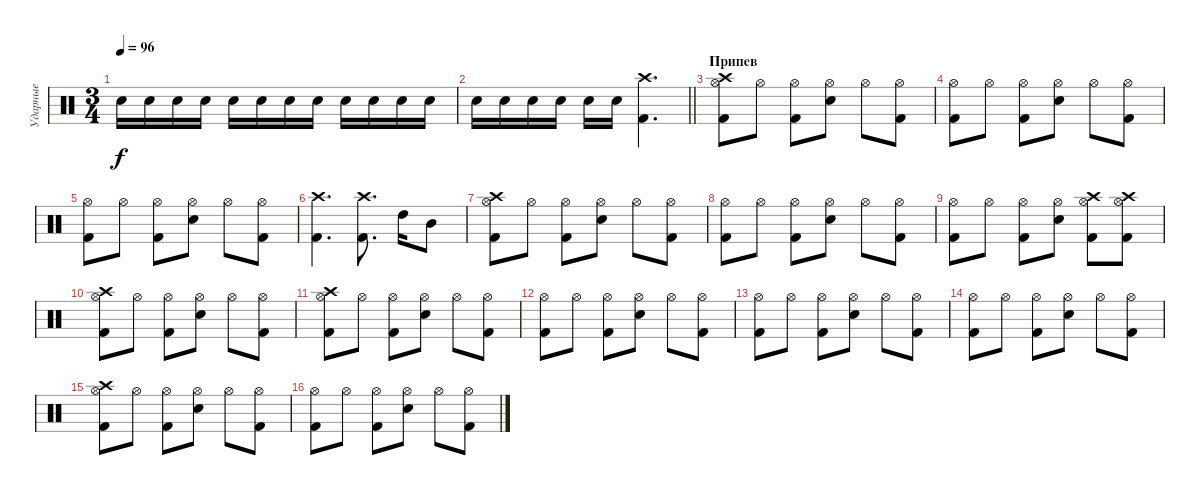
\track ("Ударные" "Ударные") {instrument percussion}
\staff {score}
\articulation defaults
\ts (3 4)
\tempo 96
\clef neutral
\ks c "Snare (hit) 2".16{dy f} "Snare (hit) 2".16 "Snare (hit) 2".16 "Snare (hit) 2".16 "Snare (hit) 2".16 "Snare (hit) 2".16 "Snare (hit) 2".16 "Snare (hit) 2".16 "Snare (hit) 2".16 "Snare (hit) 2".16 "Snare (hit) 2".16 "Snare (hit) 2".16
|
\barLineRight lightlight "Snare (hit) 2".16 "Snare (hit) 2".16 "Snare (hit) 2".16 "Snare (hit) 2".16 "Snare (hit) 2".16 "Snare (hit) 2".16
("Kick (hit) 2" "Crash high (hit)").4{d} |
\section ("" "Припев")
("Kick (hit) 2" "Hi-Hat (open)" "Crash high (hit)").8 "Hi-Hat (open)".8 ("Kick (hit) 2" "Hi-Hat (open)").8 ("Hi-Hat (open)" "Snare (hit) 2").8 "Hi-Hat (open)".8 ("Kick (hit) 2" "Hi-Hat (open)").8 |
("Kick (hit) 2" "Hi-Hat (open)").8 "Hi-Hat (open)".8 ("Kick (hit) 2" "Hi-Hat (open)").8 ("Hi-Hat (open)" "Snare (hit) 2").8 "Hi-Hat (open)".8 ("Kick (hit) 2" "Hi-Hat (open)").8 |
("Kick (hit) 2" "Hi-Hat (open)").8 "Hi-Hat (open)".8 ("Kick (hit) 2" "Hi-Hat (open)").8 ("Hi-Hat (open)" "Snare (hit) 2").8 "Hi-Hat (open)".8 ("Kick (hit) 2" "Hi-Hat (open)").8 |
("Kick (hit) 2" "Crash high (hit)").4{d} ("Kick (hit) 2" "Crash high (hit)").8{d} "High Tom (hit)".16 "Mid Tom (hit)".8 |
("Kick (hit) 2" "Hi-Hat (open)" "Crash high (hit)").8 "Hi-Hat (open)".8 ("Kick (hit) 2" "Hi-Hat (open)").8 ("Hi-Hat (open)" "Snare (hit) 2").8 "Hi-Hat (open)".8 ("Kick (hit) 2" "Hi-Hat (open)").8 |
("Kick (hit) 2" "Hi-Hat (open)").8 "Hi-Hat (open)".8 ("Kick (hit) 2" "Hi-Hat (open)").8 ("Hi-Hat (open)" "Snare (hit) 2").8 "Hi-Hat (open)".8 ("Kick (hit) 2" "Hi-Hat (open)").8 |
("Kick (hit) 2" "Hi-Hat (open)").8 "Hi-Hat (open)".8 ("Kick (hit) 2" "Hi-Hat (open)").8 ("Hi-Hat (open)" "Snare (hit) 2").8 ("Kick (hit) 2" "Hi-Hat (open)" "Crash high (hit)").8 ("Kick (hit) 2" "Hi-Hat (open)" "Crash high (hit)").8 |
("Kick (hit) 2" "Hi-Hat (open)" "Crash high (hit)").8 "Hi-Hat (open)".8 ("Kick (hit) 2" "Hi-Hat (open)").8 ("Hi-Hat (open)" "Snare (hit) 2").8 "Hi-Hat (open)".8 ("Kick (hit) 2" "Hi-Hat (open)").8 |
("Kick (hit) 2" "Hi-Hat (open)" "Crash high (hit)").8 "Hi-Hat (open)".8 ("Kick (hit) 2" "Hi-Hat (open)").8 ("Hi-Hat (open)" "Snare (hit) 2").8 "Hi-Hat (open)".8 ("Kick (hit) 2" "Hi-Hat (open)").8 |
("Kick (hit) 2" "Hi-Hat (open)").8 "Hi-Hat (open)".8 ("Kick (hit) 2" "Hi-Hat (open)").8 ("Hi-Hat (open)" "Snare (hit) 2").8 "Hi-Hat (open)".8 ("Kick (hit) 2" "Hi-Hat (open)").8 |
("Kick (hit) 2" "Hi-Hat (open)").8 "Hi-Hat (open)".8 ("Kick (hit) 2" "Hi-Hat (open)").8 ("Hi-Hat (open)" "Snare (hit) 2").8 "Hi-Hat (open)".8 ("Kick (hit) 2" "Hi-Hat (open)").8 |
("Kick (hit) 2" "Hi-Hat (open)").8 "Hi-Hat (open)".8 ("Kick (hit) 2" "Hi-Hat (open)").8 ("Hi-Hat (open)" "Snare (hit) 2").8 "Hi-Hat (open)".8 ("Kick (hit) 2" "Hi-Hat (open)").8 |
("Kick (hit) 2" "Hi-Hat (open)" "Crash high (hit)").8 "Hi-Hat (open)".8 ("Kick (hit) 2" "Hi-Hat (open)").8 ("Hi-Hat (open)" "Snare (hit) 2").8 "Hi-Hat (open)".8 ("Kick (hit) 2" "Hi-Hat (open)").8 |
("Kick (hit) 2" "Hi-Hat (open)").8 "Hi-Hat (open)".8 ("Kick (hit) 2" "Hi-Hat (open)").8 ("Hi-Hat (open)" "Snare (hit) 2").8 "Hi-Hat (open)".8 ("Kick (hit) 2" "Hi-Hat (open)").8
